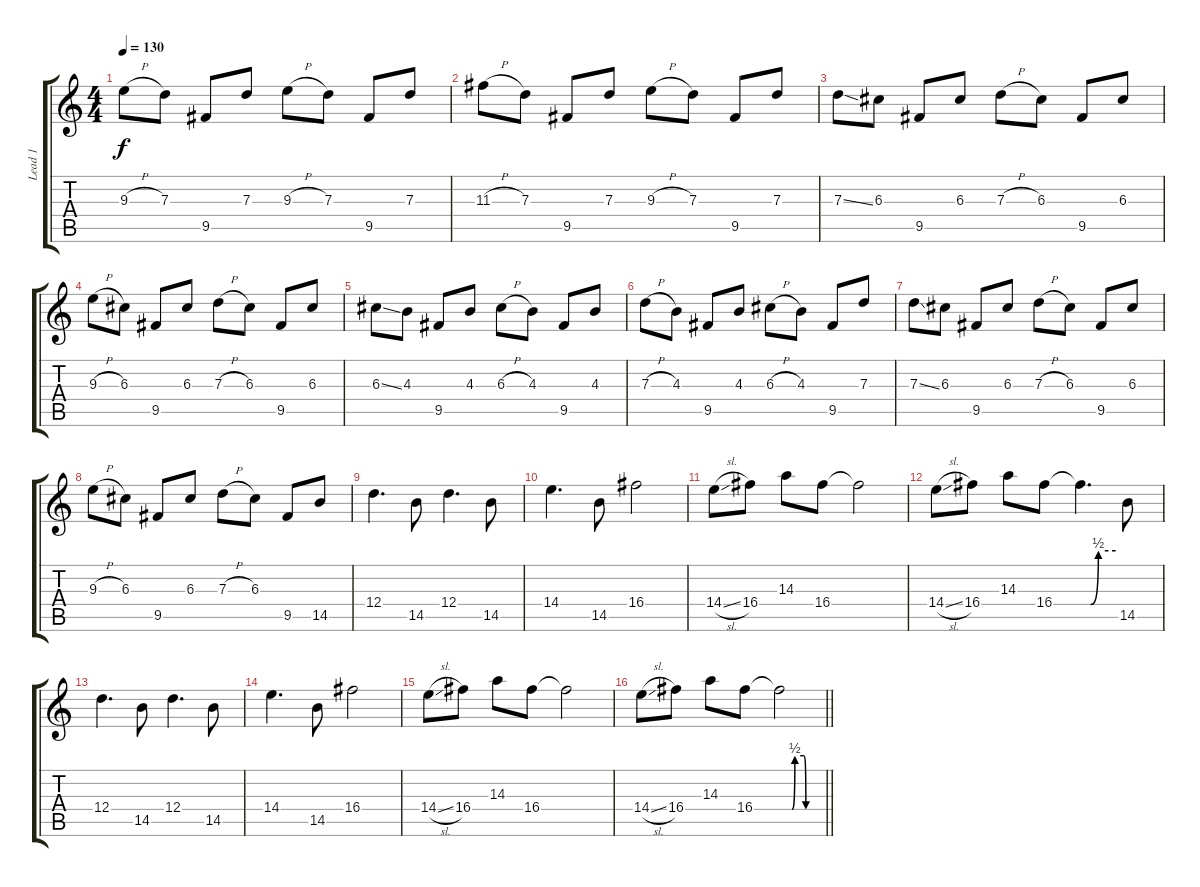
\track ("Lead 1" "Lead 1") {instrument distortionguitar}
\staff {score tabs}
\tuning (E4 B3 G3 D3 A2 E2) {hide}
\ts (4 4)
\section ("" "")
\tempo 130
\clef g2
\ks c
9.3{h}.8{dy f} 7.3.8 9.5.8 7.3.8 9.3{h}.8 7.3.8 9.5.8 7.3.8 |
11.3{h}.8 7.3.8 9.5.8 7.3.8 9.3{h}.8 7.3.8 9.5.8 7.3.8 |
7.3{ss}.8 6.3.8 9.5.8 6.3.8 7.3{h}.8 6.3.8 9.5.8 6.3.8 |
9.3{h}.8 6.3.8 9.5.8 6.3.8 7.3{h}.8 6.3.8 9.5.8 6.3.8 |
6.3{ss}.8 4.3.8 9.5.8 4.3.8 6.3{h}.8 4.3.8 9.5.8 4.3.8 |
7.3{h}.8 4.3.8 9.5.8 4.3.8 6.3{h}.8 4.3.8 9.5.8 7.3.8 |
7.3{ss}.8 6.3.8 9.5.8 6.3.8 7.3{h}.8 6.3.8 9.5.8 6.3.8 |
9.3{h}.8 6.3.8 9.5.8 6.3.8 7.3{h}.8 6.3.8 9.5.8 14.5.8 |
12.4.4{d} 14.5.8 12.4.4{d} 14.5.8 |
14.4.4{d} 14.5.8 16.4.2 |
14.4{sl}.8 16.4.8 14.3.8 16.4.8 16.4{t}.2 |
14.4{sl}.8 16.4.8 14.3.8 16.4.8 16.4{be (custom 0 0 15 0 29 2 60 2) t}.4{d} 14.5.8 |
12.4.4{d} 14.5.8 12.4.4{d} 14.5.8 |
14.4.4{d} 14.5.8 16.4.2 |
14.4{sl}.8 16.4.8 14.3.8 16.4.8 16.4{t}.2 |
\barLineRight lightlight
14.4{sl}.8 16.4.8 14.3.8 16.4.8 16.4{be (custom 0 0 16 0 20 2 33 2 36 0 60 0) t}.2
